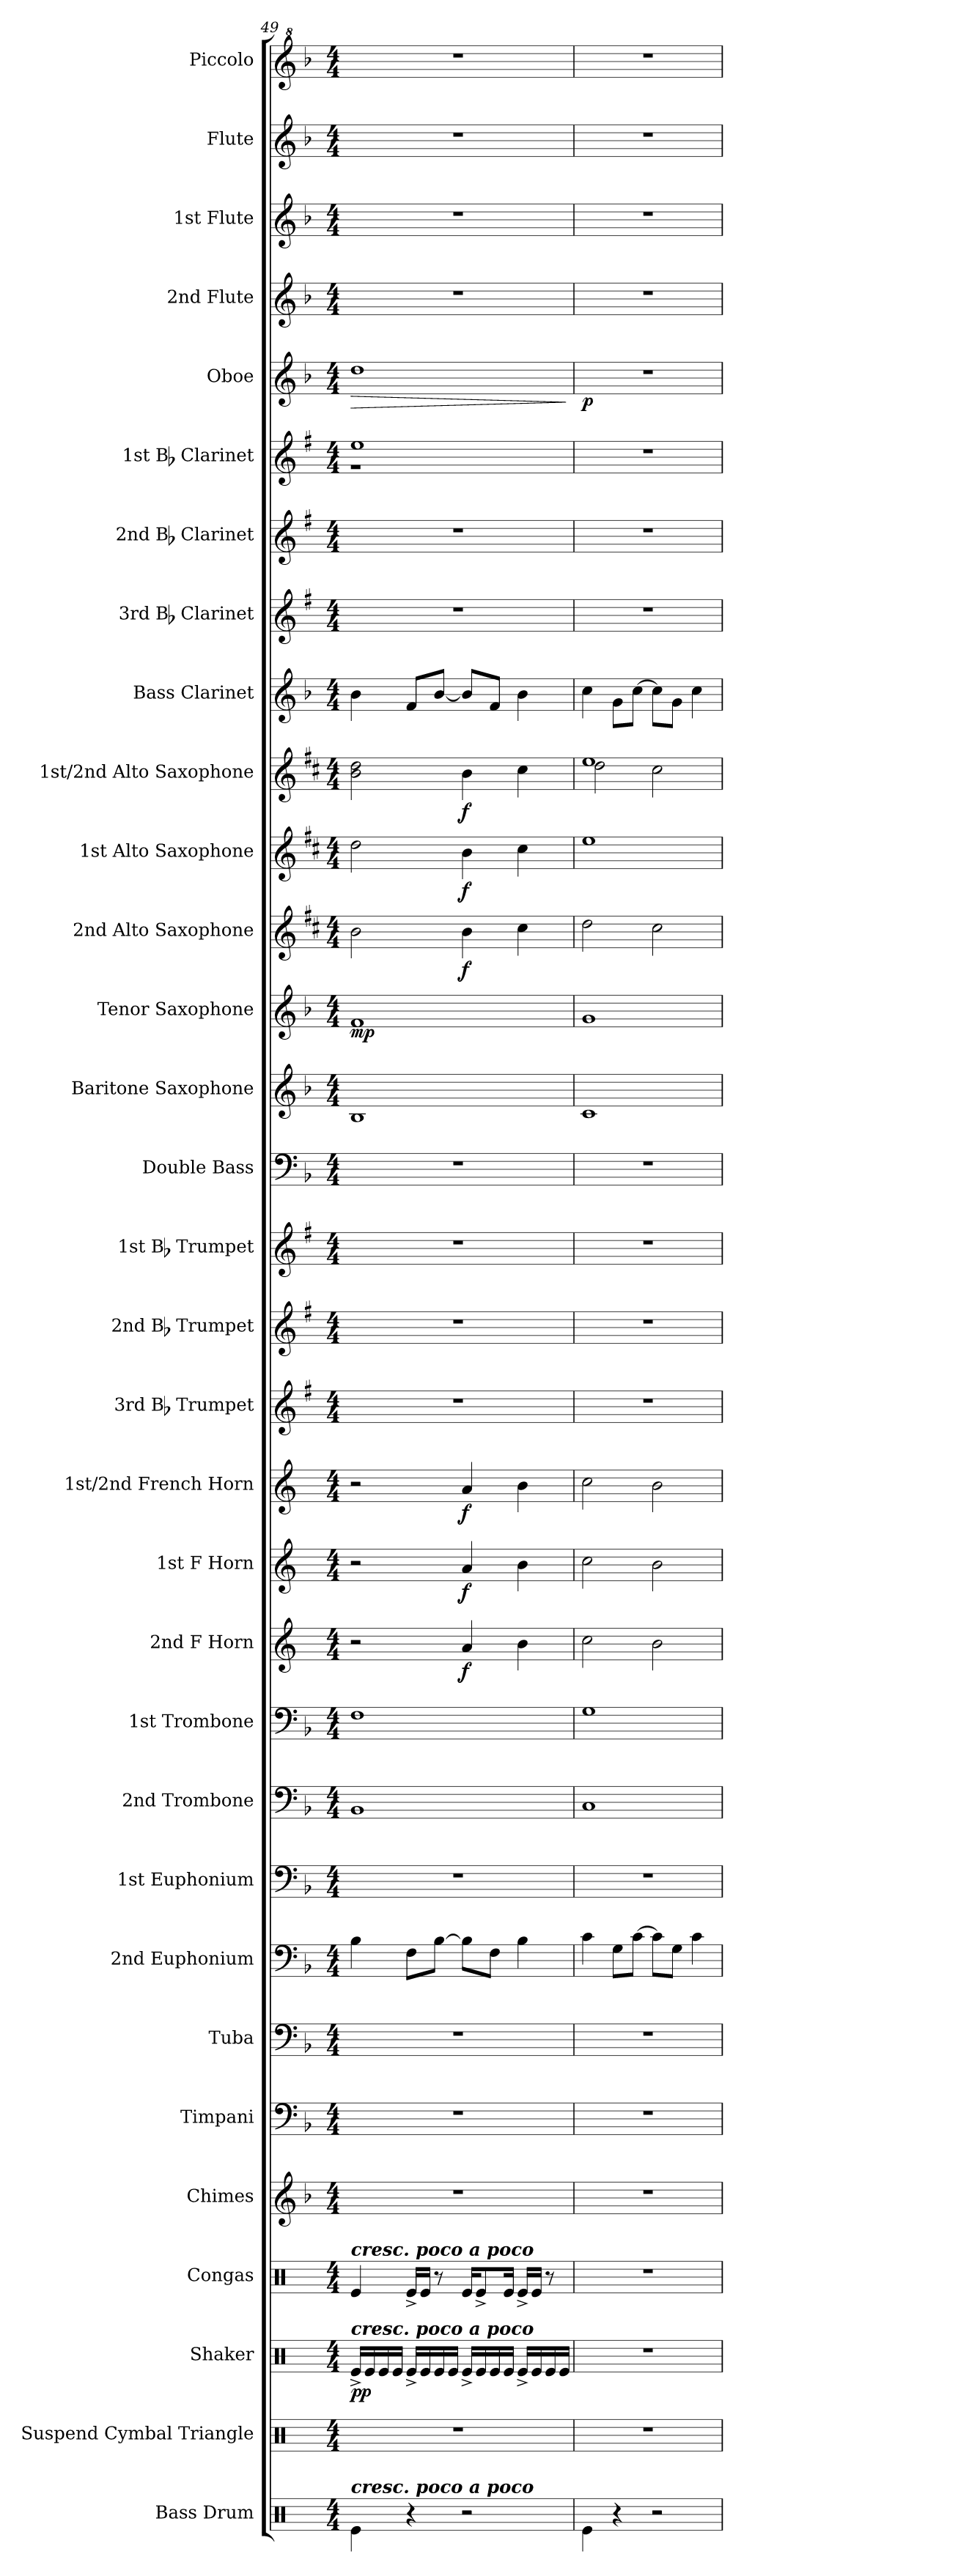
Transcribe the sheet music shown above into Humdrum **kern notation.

**kern	**kern	**kern	**dynam	**kern	**kern	**kern	**kern	**kern	**kern	**kern	**kern	**kern	**dynam	**kern	**dynam	**kern	**dynam	**kern	**kern	**kern	**kern	**kern	**kern	**dynam	**kern	**dynam	**kern	**dynam	**kern	**dynam	**kern	**kern	**kern	**kern	**dynam	**kern	**dynam	**kern	**kern	**kern	**kern
*part32	*part31	*part30	*part30	*part29	*part28	*part27	*part26	*part25	*part24	*part23	*part22	*part21	*part21	*part20	*part20	*part19	*part19	*part18	*part17	*part16	*part15	*part14	*part13	*part13	*part12	*part12	*part11	*part11	*part10	*part10	*part9	*part8	*part7	*part6	*part6	*part5	*part5	*part4	*part3	*part2	*part1
*staff32	*staff31	*staff30	*staff30	*staff29	*staff28	*staff27	*staff26	*staff25	*staff24	*staff23	*staff22	*staff21	*staff21	*staff20	*staff20	*staff19	*staff19	*staff18	*staff17	*staff16	*staff15	*staff14	*staff13	*staff13	*staff12	*staff12	*staff11	*staff11	*staff10	*staff10	*staff9	*staff8	*staff7	*staff6	*staff6	*staff5	*staff5	*staff4	*staff3	*staff2	*staff1
*I"Bass Drum	*I"Suspend Cymbal Triangle	*I"Shaker	*	*I"Congas	*I"Chimes	*I"Timpani	*I"Tuba	*I"2nd Euphonium	*I"1st Euphonium	*I"2nd Trombone	*I"1st Trombone	*I"2nd F Horn	*	*I"1st F Horn	*	*I"1st/2nd French Horn	*	*I"3rd Bb Trumpet	*I"2nd Bb Trumpet	*I"1st Bb Trumpet	*I"Double Bass	*I"Baritone Saxophone	*I"Tenor Saxophone	*	*I"2nd Alto Saxophone	*	*I"1st Alto Saxophone	*	*I"1st/2nd Alto Saxophone	*	*I"Bass Clarinet	*I"3rd Bb Clarinet	*I"2nd Bb Clarinet	*I"1st Bb Clarinet	*	*I"Oboe	*	*I"2nd Flute	*I"1st Flute	*I"Flute	*I"Piccolo
*I'B. Dr.	*I'Sus.C Tri.	*I'Sh.	*	*I'Co.	*I'Chm.	*I'Timp.	*I'Tba.	*I'Euph. 2	*I'Euph. 1	*I'Tbn. 2	*I'Tbn. 1	*I'F Hn. 2	*	*I'F Hn. 1	*	*I'F Hn. 1/2	*	*I'Tpt. 3	*I'Tpt. 2	*I'Tpt. 1	*I'D. Bass	*I'Bar. Sax	*I'T. Sax.	*	*I'A. Sax. 2	*	*I'A. Sax. 1	*	*I'A. Sax. 1/2	*	*I'B. Cl.	*I'Cl. 3	*I'Cl. 2	*I'Cl. 1	*	*I'Ob.	*	*I'Fl. 2	*I'Fl. 1	*I'Fl.	*I'Picc.
*clefX	*clefX	*clefX	*	*clefX	*clefG2	*clefF4	*clefF4	*clefF4	*clefF4	*clefF4	*clefF4	*clefG2	*	*clefG2	*	*clefG2	*	*clefG2	*clefG2	*clefG2	*clefF4	*clefG2	*clefG2	*	*clefG2	*	*clefG2	*	*clefG2	*	*clefG2	*clefG2	*clefG2	*clefG2	*	*clefG2	*	*clefG2	*clefG2	*clefG2	*clefG^2
*	*	*	*	*	*	*	*	*	*	*	*	*ITrd4c7	*	*ITrd4c7	*	*ITrd4c7	*	*ITrd1c2	*ITrd1c2	*ITrd1c2	*ITrd7c12	*ITrd12c21	*ITrd8c14	*	*ITrd5c9	*	*ITrd5c9	*	*ITrd5c9	*	*ITrd8c14	*ITrd1c2	*ITrd1c2	*ITrd1c2	*	*	*	*	*	*	*ITrd-7c-12
*k[]	*k[]	*k[]	*	*k[]	*k[b-]	*k[b-]	*k[b-]	*k[b-]	*k[b-]	*k[b-]	*k[b-]	*k[b-]	*	*k[b-]	*	*k[b-]	*	*k[b-]	*k[b-]	*k[b-]	*k[b-]	*k[b-]	*k[b-]	*	*k[b-]	*	*k[b-]	*	*k[b-]	*	*k[b-]	*k[b-]	*k[b-]	*k[b-]	*	*k[b-]	*	*k[b-]	*k[b-]	*k[b-]	*k[b-]
*M4/4	*M4/4	*M4/4	*	*M4/4	*M4/4	*M4/4	*M4/4	*M4/4	*M4/4	*M4/4	*M4/4	*M4/4	*	*M4/4	*	*M4/4	*	*M4/4	*M4/4	*M4/4	*M4/4	*M4/4	*M4/4	*	*M4/4	*	*M4/4	*	*M4/4	*	*M4/4	*M4/4	*M4/4	*M4/4	*	*M4/4	*	*M4/4	*M4/4	*M4/4	*M4/4
=49	=49	=49	=49	=49	=49	=49	=49	=49	=49	=49	=49	=49	=49	=49	=49	=49	=49	=49	=49	=49	=49	=49	=49	=49	=49	=49	=49	=49	=49	=49	=49	=49	=49	=49	=49	=49	=49	=49	=49	=49	=49
!	!	!	!	!LO:TX:a:Bi:t=cresc. poco a poco	!	!	!	!	!	!	!	!	!	!	!	!	!	!	!	!	!	!	!	!	!	!	!	!	!	!	!	!	!	!	!	!	!	!	!	!	!
!	!	!LO:TX:a:Bi:t=cresc. poco a poco	!	!	!	!	!	!	!	!	!	!	!	!	!	!	!	!	!	!	!	!	!	!	!	!	!	!	!	!	!	!	!	!	!	!	!	!	!	!	!
!LO:TX:a:Bi:t=cresc. poco a poco	!	!	!	!	!	!	!	!	!	!	!	!	!	!	!	!	!	!	!	!	!	!	!	!	!	!	!	!	!	!	!	!	!	!	!	!	!	!	!	!	!
!	!	!	!LO:DY:b	!	!	!	!	!	!	!	!	!	!	!	!	!	!	!	!	!	!	!	!	!LO:DY:b	!	!	!	!	!	!	!	!	!	!	!LO:HP:b	!	!LO:HP:b	!	!	!	!
*	*	*	*	*	*	*	*	*	*	*	*	*	*	*	*	*	*	*	*	*	*	*	*	*	*	*	*	*	*	*	*	*	*	*^	*	*	*	*	*	*	*
!	!	!	!	!	!	!	!	!	!	!	!	!	!	!	!	!	!	!	!	!	!	!	!	!	!	!	!	!	!	!	!	!	!	!	!	!LO:DY:n=1:b	!	!	!	!	!	!
4Re\	1r	16Re^/LL	pp	4Re/	1r	1r	1r	4B-\	1r	1BB-	1F	2r	.	2r	.	2r	.	1r	1r	1r	1r	1BB-	1F	mp	2d\	.	2f\	.	2d\ 2f\	.	4B-\	1r	1r	1dd	1r	> p	1dd	>	1r	1r	1r	1r
.	.	16Re/	.	.	.	.	.	.	.	.	.	.	.	.	.	.	.	.	.	.	.	.	.	.	.	.	.	.	.	.	.	.	.	.	.	.	.	.	.	.	.	.
.	.	16Re/	.	.	.	.	.	.	.	.	.	.	.	.	.	.	.	.	.	.	.	.	.	.	.	.	.	.	.	.	.	.	.	.	.	.	.	.	.	.	.	.
.	.	16Re/JJ	.	.	.	.	.	.	.	.	.	.	.	.	.	.	.	.	.	.	.	.	.	.	.	.	.	.	.	.	.	.	.	.	.	.	.	.	.	.	.	.
4r	.	16Re^/LL	.	16Re^/LL	.	.	.	8F\L	.	.	.	.	.	.	.	.	.	.	.	.	.	.	.	.	.	.	.	.	.	.	8F/L	.	.	.	.	.	.	.	.	.	.	.
.	.	16Re/	.	16Re/JJ	.	.	.	.	.	.	.	.	.	.	.	.	.	.	.	.	.	.	.	.	.	.	.	.	.	.	.	.	.	.	.	.	.	.	.	.	.	.
.	.	16Re/	.	8r	.	.	.	[8B-\J	.	.	.	.	.	.	.	.	.	.	.	.	.	.	.	.	.	.	.	.	.	.	[8B-/J	.	.	.	.	.	.	.	.	.	.	.
.	.	16Re/JJ	.	.	.	.	.	.	.	.	.	.	.	.	.	.	.	.	.	.	.	.	.	.	.	.	.	.	.	.	.	.	.	.	.	.	.	.	.	.	.	.
!	!	!	!	!	!	!	!	!	!	!	!	!	!LO:DY:b	!	!LO:DY:b	!	!LO:DY:b	!	!	!	!	!	!	!	!	!LO:DY:b	!	!LO:DY:b	!	!LO:DY:b	!	!	!	!	!	!	!	!	!	!	!	!
2r	.	16Re^/LL	.	16Re/KL	.	.	.	8B-\L]	.	.	.	4d/	f	4d/	f	4d/	f	.	.	.	.	.	.	.	4d\	f	4d\	f	4d\	f	8B-/L]	.	.	.	.	.	.	.	.	.	.	.
.	.	16Re/	.	8Re^/	.	.	.	.	.	.	.	.	.	.	.	.	.	.	.	.	.	.	.	.	.	.	.	.	.	.	.	.	.	.	.	.	.	.	.	.	.	.
.	.	16Re/	.	.	.	.	.	8F\J	.	.	.	.	.	.	.	.	.	.	.	.	.	.	.	.	.	.	.	.	.	.	8F/J	.	.	.	.	.	.	.	.	.	.	.
.	.	16Re/JJ	.	16Re/Jk	.	.	.	.	.	.	.	.	.	.	.	.	.	.	.	.	.	.	.	.	.	.	.	.	.	.	.	.	.	.	.	.	.	.	.	.	.	.
.	.	16Re^/LL	.	16Re^/LL	.	.	.	4B-\	.	.	.	4e\	.	4e\	.	4e\	.	.	.	.	.	.	.	.	4e\	.	4e\	.	4e\	.	4B-\	.	.	.	.	.	.	.	.	.	.	.
.	.	16Re/	.	16Re/JJ	.	.	.	.	.	.	.	.	.	.	.	.	.	.	.	.	.	.	.	.	.	.	.	.	.	.	.	.	.	.	.	.	.	.	.	.	.	.
.	.	16Re/	.	8r	.	.	.	.	.	.	.	.	.	.	.	.	.	.	.	.	.	.	.	.	.	.	.	.	.	.	.	.	.	.	.	.	.	.	.	.	.	.
.	.	16Re/JJ	.	.	.	.	.	.	.	.	.	.	.	.	.	.	.	.	.	.	.	.	.	.	.	.	.	.	.	.	.	.	.	.	.	.	.	.	.	.	.	.
*	*	*	*	*	*	*	*	*	*	*	*	*	*	*	*	*	*	*	*	*	*	*	*	*	*	*	*	*	*	*	*	*	*	*v	*v	*	*	*	*	*	*	*
.	.	.	.	.	.	.	.	.	.	.	.	.	.	.	.	.	.	.	.	.	.	.	.	.	.	.	.	.	.	.	.	.	.	.	]	.	]	.	.	.	.
!!LO:PB:g=z
=50	=50	=50	=50	=50	=50	=50	=50	=50	=50	=50	=50	=50	=50	=50	=50	=50	=50	=50	=50	=50	=50	=50	=50	=50	=50	=50	=50	=50	=50	=50	=50	=50	=50	=50	=50	=50	=50	=50	=50	=50	=50
*	*	*	*	*	*	*	*	*	*	*	*	*	*	*	*	*	*	*	*	*	*	*	*	*	*	*	*	*	*^	*	*	*	*	*	*	*	*	*	*	*	*
!	!	!	!	!	!	!	!	!	!	!	!	!	!	!	!	!	!	!	!	!	!	!	!	!	!	!	!	!	!	!	!	!	!	!	!	!	!	!LO:DY:b	!	!	!	!
4Re\	1r	1r	.	1r	1r	1r	1r	4c\	1r	1C	1G	2f\	.	2f\	.	2f\	.	1r	1r	1r	1r	1C	1G	.	2f\	.	1g	.	1g	2f\	.	4c\	1r	1r	1r	.	1r	p	1r	1r	1r	1r
4r	.	.	.	.	.	.	.	8G\L	.	.	.	.	.	.	.	.	.	.	.	.	.	.	.	.	.	.	.	.	.	.	.	8G\L	.	.	.	.	.	.	.	.	.	.
.	.	.	.	.	.	.	.	[8c\J	.	.	.	.	.	.	.	.	.	.	.	.	.	.	.	.	.	.	.	.	.	.	.	[8c\J	.	.	.	.	.	.	.	.	.	.
2r	.	.	.	.	.	.	.	8c\L]	.	.	.	2e\	.	2e\	.	2e\	.	.	.	.	.	.	.	.	2e\	.	.	.	.	2e\	.	8c\L]	.	.	.	.	.	.	.	.	.	.
.	.	.	.	.	.	.	.	8G\J	.	.	.	.	.	.	.	.	.	.	.	.	.	.	.	.	.	.	.	.	.	.	.	8G\J	.	.	.	.	.	.	.	.	.	.
.	.	.	.	.	.	.	.	4c\	.	.	.	.	.	.	.	.	.	.	.	.	.	.	.	.	.	.	.	.	.	.	.	4c\	.	.	.	.	.	.	.	.	.	.
*	*	*	*	*	*	*	*	*	*	*	*	*	*	*	*	*	*	*	*	*	*	*	*	*	*	*	*	*	*v	*v	*	*	*	*	*	*	*	*	*	*	*	*
=	=	=	=	=	=	=	=	=	=	=	=	=	=	=	=	=	=	=	=	=	=	=	=	=	=	=	=	=	=	=	=	=	=	=	=	=	=	=	=	=	=
*-	*-	*-	*-	*-	*-	*-	*-	*-	*-	*-	*-	*-	*-	*-	*-	*-	*-	*-	*-	*-	*-	*-	*-	*-	*-	*-	*-	*-	*-	*-	*-	*-	*-	*-	*-	*-	*-	*-	*-	*-	*-
